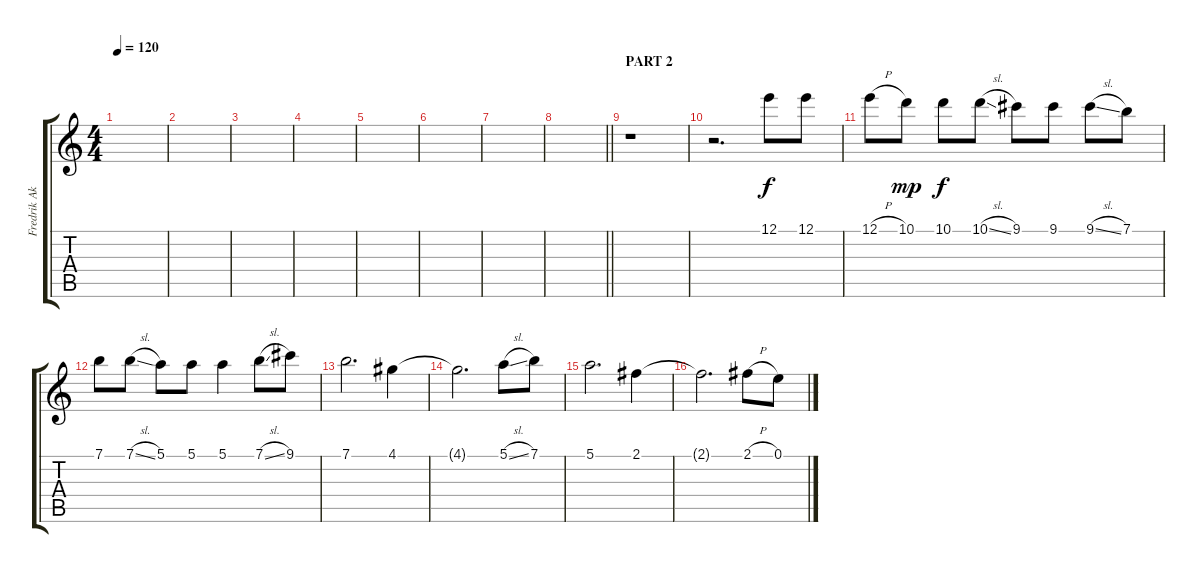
\track ("Fredrik Akesson - Acoustic Guitar 2" "Fredrik Ak") {instrument acousticguitarsteel}
\staff {score tabs}
\tuning (E4 B3 G3 D3 A2 E2) {hide}
\ts (4 4)
\tempo 120
\clef g2
\ks c
|
|
|
|
|
|
|
\barLineRight lightlight
|
\section ("" "PART 2")
r.1{volume 7} |
r.2{d} 12.1.8 12.1.8 |
12.1{h}.8 10.1.8{dy mp} 10.1.8{dy f} 10.1{sl}.8 9.1.8 9.1.8 9.1{sl}.8 7.1.8 |
7.1.8 7.1{sl}.8 5.1.8 5.1.8 5.1.4 7.1{sl}.8 9.1.8 |
7.1.2{d volume 9} 4.1.4 |
4.1{t}.2{d} 5.1{sl}.8 7.1.8 |
5.1.2{d} 2.1.4 |
2.1{t}.2{d} 2.1{h}.8 0.1.8
